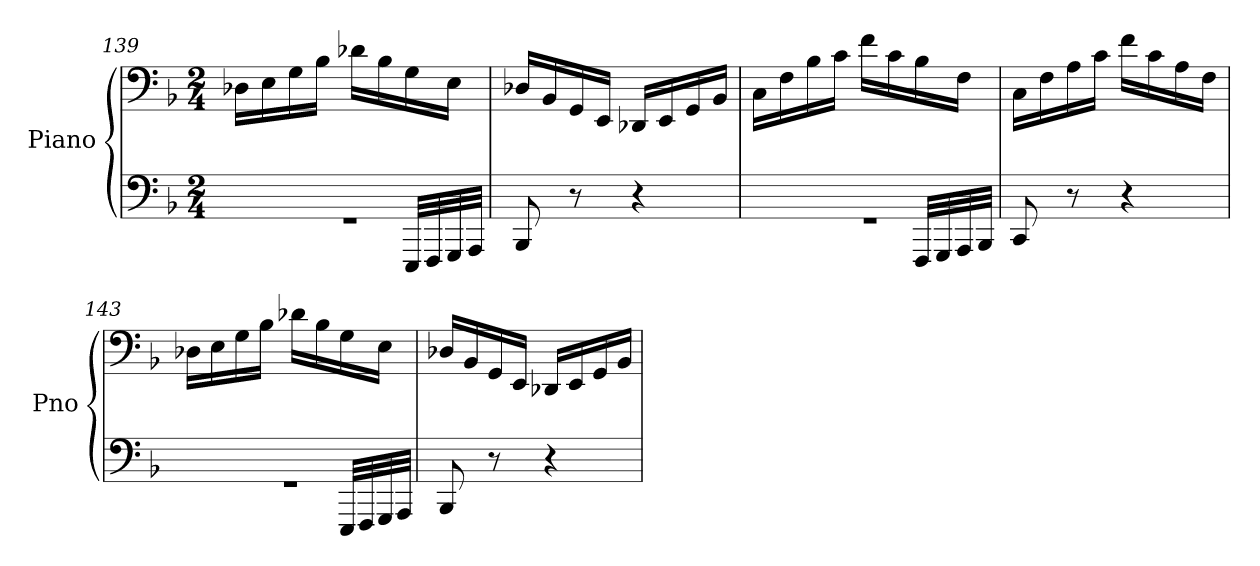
**kern	**kern
*part1	*part1
*staff2	*staff1
*I"Piano	*
*I'Pno	*
*clefF4	*clefF4
*k[b-]	*k[b-]
*M2/4	*M2/4
=139	=139
*^	*
2rGG	4.ryy	16D-X\LL
.	.	16E\
.	.	16G\
.	.	16B-\JJ
.	.	16d-X\LL
.	.	16B-\
.	32EEE/LLL	16G\
.	32FFF/	.
.	32GGG/	16E\JJ
.	32AAA/JJJ	.
*v	*v	*
=140	=140
8BBB-/	16D-X/LL
.	16BB-/
8r	16GG/
.	16EE/JJ
4r	16DD-X/LL
.	16EE/
.	16GG/
.	16BB-/JJ
=141	=141
*^	*
2rGG	4.ryy	16C\LL
.	.	16F\
.	.	16B-\
.	.	16c\JJ
.	.	16f\LL
.	.	16c\
.	32FFF/LLL	16B-\
.	32GGG/	.
.	32AAA/	16F\JJ
.	32BBB-/JJJ	.
*v	*v	*
=142	=142
8CC/	16C\LL
.	16F\
8r	16A\
.	16c\JJ
4r	16f\LL
.	16c\
.	16A\
.	16F\JJ
!!LO:LB:g=z
=143	=143
*^	*
2rGG	4.ryy	16D-X\LL
.	.	16E\
.	.	16G\
.	.	16B-\JJ
.	.	16d-X\LL
.	.	16B-\
.	32EEE/LLL	16G\
.	32FFF/	.
.	32GGG/	16E\JJ
.	32AAA/JJJ	.
*v	*v	*
=144	=144
8BBB-/	16D-X/LL
.	16BB-/
8r	16GG/
.	16EE/JJ
4r	16DD-X/LL
.	16EE/
.	16GG/
.	16BB-/JJ
=	=
*-	*-
